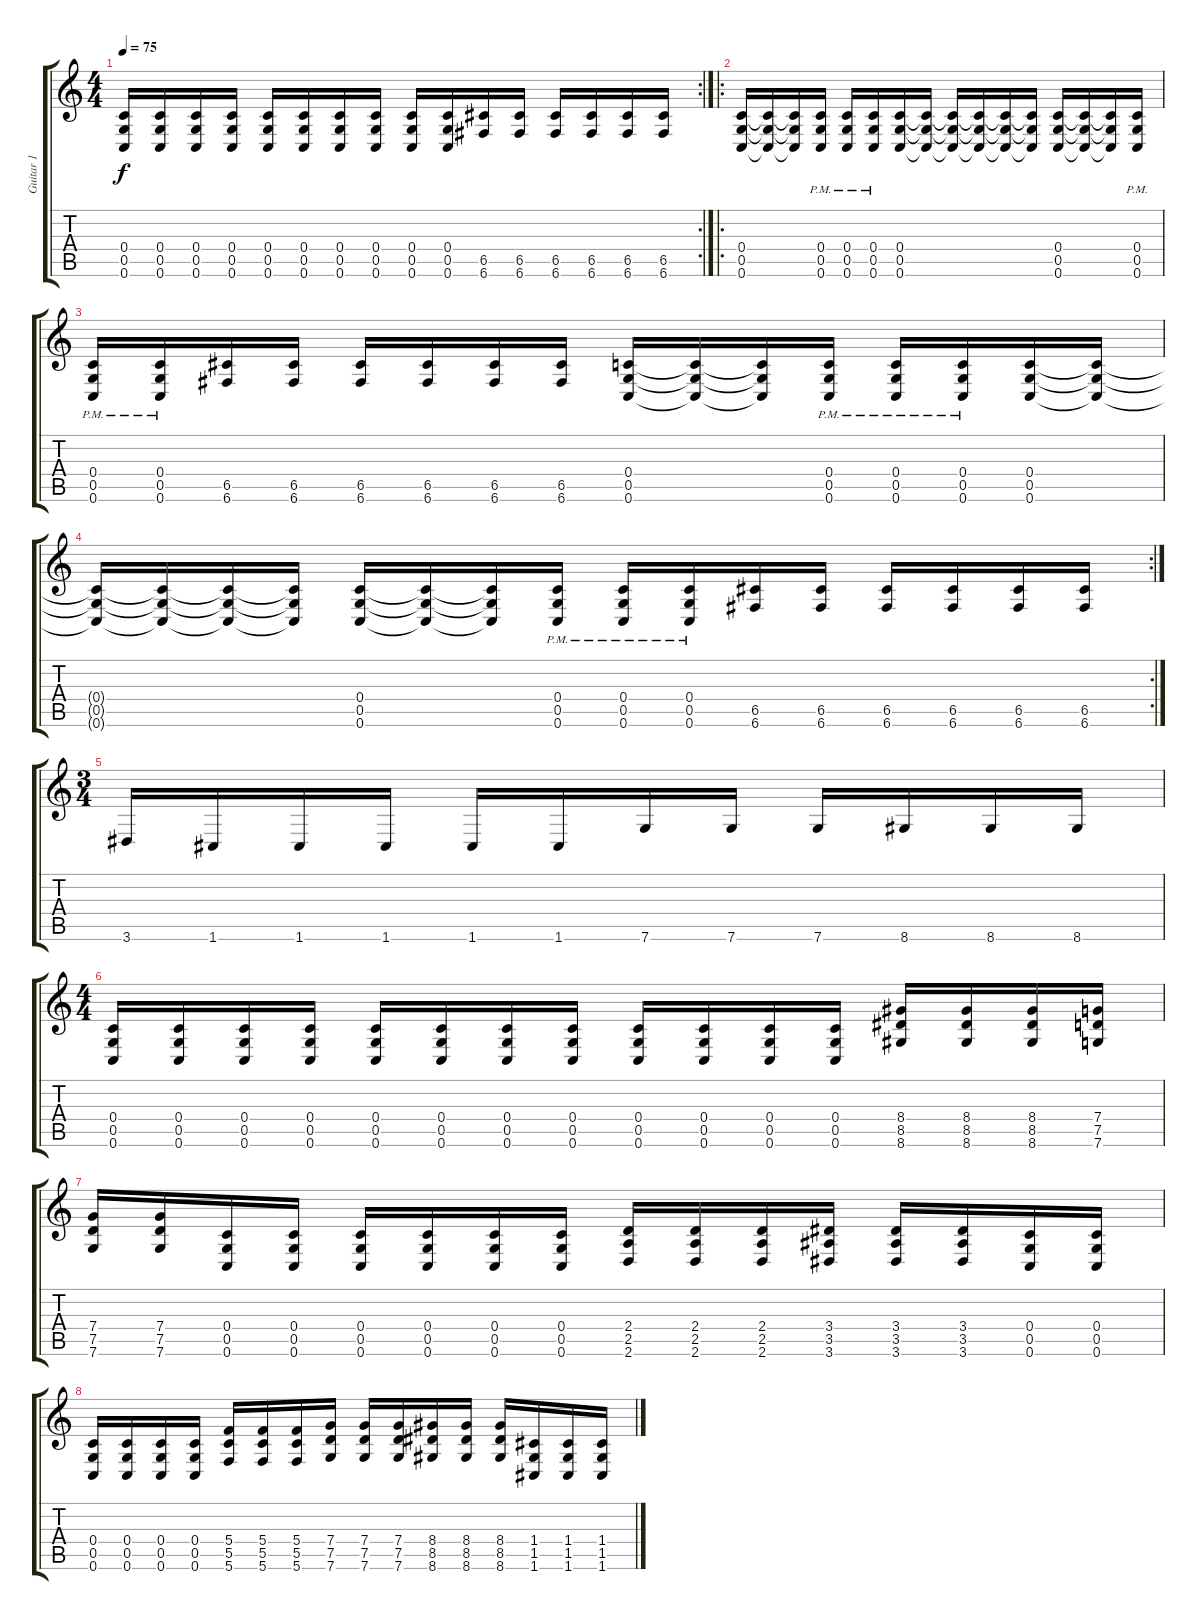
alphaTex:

\track ("Guitar 1" "Guitar 1") {instrument distortionguitar}
\staff {score tabs}
\tuning (D4 A3 F3 C3 G2 C2) {hide}
\rc 2
\ts (4 4)
\tempo 75
\clef g2
\ks c
(0.4 0.5 0.6).16{dy f} (0.4 0.5 0.6).16 (0.4 0.5 0.6).16 (0.4 0.5 0.6).16 (0.4 0.5 0.6).16 (0.4 0.5 0.6).16 (0.4 0.5 0.6).16 (0.4 0.5 0.6).16 (0.4 0.5 0.6).16 (0.4 0.5 0.6).16 (6.5 6.6).16 (6.5 6.6).16 (6.5 6.6).16 (6.5 6.6).16 (6.5 6.6).16 (6.5 6.6).16 |
\ro
(0.4 0.5 0.6).16 (0.4{t} 0.5{t} 0.6{t}).16 (0.4{t} 0.5{t} 0.6{t}).16 (0.4{pm} 0.5{pm} 0.6{pm}).16 (0.4{pm} 0.5{pm} 0.6{pm}).16 (0.4{pm} 0.5{pm} 0.6{pm}).16 (0.4 0.5 0.6).16 (0.4{t} 0.5{t} 0.6{t}).16 (0.4{t} 0.5{t} 0.6{t}).16 (0.4{t} 0.5{t} 0.6{t}).16 (0.4{t} 0.5{t} 0.6{t}).16 (0.4{t} 0.5{t} 0.6{t}).16 (0.4 0.5 0.6).16 (0.4{t} 0.5{t} 0.6{t}).16 (0.4{t} 0.5{t} 0.6{t}).16 (0.4{pm} 0.5{pm} 0.6{pm}).16 |
(0.4{pm} 0.5{pm} 0.6{pm}).16 (0.4{pm} 0.5{pm} 0.6{pm}).16 (6.5 6.6).16 (6.5 6.6).16 (6.5 6.6).16 (6.5 6.6).16 (6.5 6.6).16 (6.5 6.6).16 (0.4 0.5 0.6).16 (0.4{t} 0.5{t} 0.6{t}).16 (0.4{t} 0.5{t} 0.6{t}).16 (0.4{pm} 0.5{pm} 0.6{pm}).16 (0.4{pm} 0.5{pm} 0.6{pm}).16 (0.4{pm} 0.5{pm} 0.6{pm}).16 (0.4 0.5 0.6).16 (0.4{t} 0.5{t} 0.6{t}).16 |
\rc 2
(0.4{t} 0.5{t} 0.6{t}).16 (0.4{t} 0.5{t} 0.6{t}).16 (0.4{t} 0.5{t} 0.6{t}).16 (0.4{t} 0.5{t} 0.6{t}).16 (0.4 0.5 0.6).16 (0.4{t} 0.5{t} 0.6{t}).16 (0.4{t} 0.5{t} 0.6{t}).16 (0.4{pm} 0.5{pm} 0.6{pm}).16 (0.4{pm} 0.5{pm} 0.6{pm}).16 (0.4{pm} 0.5{pm} 0.6{pm}).16 (6.5 6.6).16 (6.5 6.6).16 (6.5 6.6).16 (6.5 6.6).16 (6.5 6.6).16 (6.5 6.6).16 |
\ts (3 4)
3.6.16 1.6.16 1.6.16 1.6.16 1.6.16 1.6.16 7.6.16 7.6.16 7.6.16 8.6.16 8.6.16 8.6.16 |
\ts (4 4)
(0.4 0.5 0.6).16 (0.4 0.5 0.6).16 (0.4 0.5 0.6).16 (0.4 0.5 0.6).16 (0.4 0.5 0.6).16 (0.4 0.5 0.6).16 (0.4 0.5 0.6).16 (0.4 0.5 0.6).16 (0.4 0.5 0.6).16 (0.4 0.5 0.6).16 (0.4 0.5 0.6).16 (0.4 0.5 0.6).16 (8.4 8.5 8.6).16 (8.4 8.5 8.6).16 (8.4 8.5 8.6).16 (7.4 7.5 7.6).16 |
(7.4 7.5 7.6).16 (7.4 7.5 7.6).16 (0.4 0.5 0.6).16 (0.4 0.5 0.6).16 (0.4 0.5 0.6).16 (0.4 0.5 0.6).16 (0.4 0.5 0.6).16 (0.4 0.5 0.6).16 (2.4 2.5 2.6).16 (2.4 2.5 2.6).16 (2.4 2.5 2.6).16 (3.4 3.5 3.6).16 (3.4 3.5 3.6).16 (3.4 3.5 3.6).16 (0.4 0.5 0.6).16 (0.4 0.5 0.6).16 |
(0.4 0.5 0.6).16 (0.4 0.5 0.6).16 (0.4 0.5 0.6).16 (0.4 0.5 0.6).16 (5.4 5.5 5.6).16 (5.4 5.5 5.6).16 (5.4 5.5 5.6).16 (7.4 7.5 7.6).16 (7.4 7.5 7.6).16 (7.4 7.5 7.6).16 (8.4 8.5 8.6).16 (8.4 8.5 8.6).16 (8.4 8.5 8.6).16 (1.4 1.5 1.6).16 (1.4 1.5 1.6).16 (1.4 1.5 1.6).16
